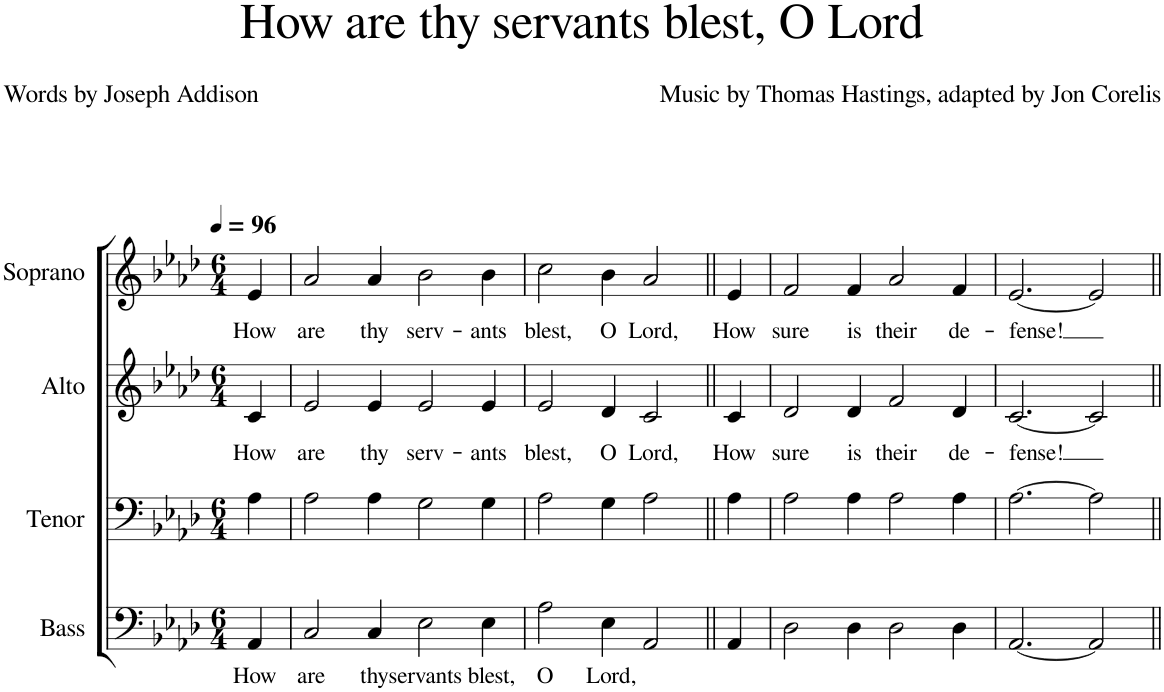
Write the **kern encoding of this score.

**kern	**text	**kern	**kern	**text	**kern	**text
*part4	*part4	*part3	*part2	*part2	*part1	*part1
*staff4	*staff4	*staff3	*staff2	*staff2	*staff1	*staff1
*I"Bass	*	*I"Tenor	*I"Alto	*	*I"Soprano	*
*I'B.	*	*I'T.	*I'A.	*	*I'S.	*
*clefF4	*	*clefF4	*clefG2	*	*clefG2	*
*k[b-e-a-d-]	*	*k[b-e-a-d-]	*k[b-e-a-d-]	*	*k[b-e-a-d-]	*
*M6/4	*	*M6/4	*M6/4	*	*M6/4	*
*MM96	*	*MM96	*MM96	*	*MM96	*
=1	=1	=1	=1	=1	=1	=1
!	!LO:LY:b	!	!	!LO:LY:b	!	!LO:LY:b
4AA-/	How	4A-\	4c/	How	4e-/	How
=2	=2	=2	=2	=2	=2	=2
!	!LO:LY:b	!	!	!LO:LY:b	!	!LO:LY:b
2C/	are	2A-\	2e-/	are	2a-/	are
!	!LO:LY:b	!	!	!LO:LY:b	!	!LO:LY:b
4C/	thy	4A-\	4e-/	thy	4a-/	thy
!	!LO:LY:b	!	!	!LO:LY:b	!	!LO:LY:b
2E-\	servants	2G\	2e-/	serv-	2b-\	serv-
!	!LO:LY:b	!	!	!LO:LY:b	!	!LO:LY:b
4E-\	blest,	4G\	4e-/	-ants	4b-\	-ants
=3	=3	=3	=3	=3	=3	=3
!	!LO:LY:b	!	!	!LO:LY:b	!	!LO:LY:b
2A-\	O	2A-\	2e-/	blest,	2cc\	blest,
!	!LO:LY:b	!	!	!LO:LY:b	!	!LO:LY:b
4E-\	Lord,	4G\	4d-/	O	4b-\	O
!	!	!	!	!LO:LY:b	!	!LO:LY:b
2AA-/	.	2A-\	2c/	Lord,	2a-/	Lord,
=4||	=4||	=4||	=4||	=4||	=4||	=4||
!	!	!	!	!LO:LY:b	!	!LO:LY:b
4AA-/	.	4A-\	4c/	How	4e-/	How
=5	=5	=5	=5	=5	=5	=5
!	!	!	!	!LO:LY:b	!	!LO:LY:b
2D-\	.	2A-\	2d-/	sure	2f/	sure
!	!	!	!	!LO:LY:b	!	!LO:LY:b
4D-\	.	4A-\	4d-/	is	4f/	is
!	!	!	!	!LO:LY:b	!	!LO:LY:b
2D-\	.	2A-\	2f/	their	2a-/	their
!	!	!	!	!LO:LY:b	!	!LO:LY:b
4D-\	.	4A-\	4d-/	de-	4f/	de-
=6	=6	=6	=6	=6	=6	=6
!	!	!	!	!LO:LY:b	!	!LO:LY:b
[2.AA-/	.	[2.A-\	[2.c/	-fense!	[2.e-/	-fense!
2AA-/]	.	2A-\]	2c/]	.	2e-/]	.
=||	=||	=||	=||	=||	=||	=||
*-	*-	*-	*-	*-	*-	*-
